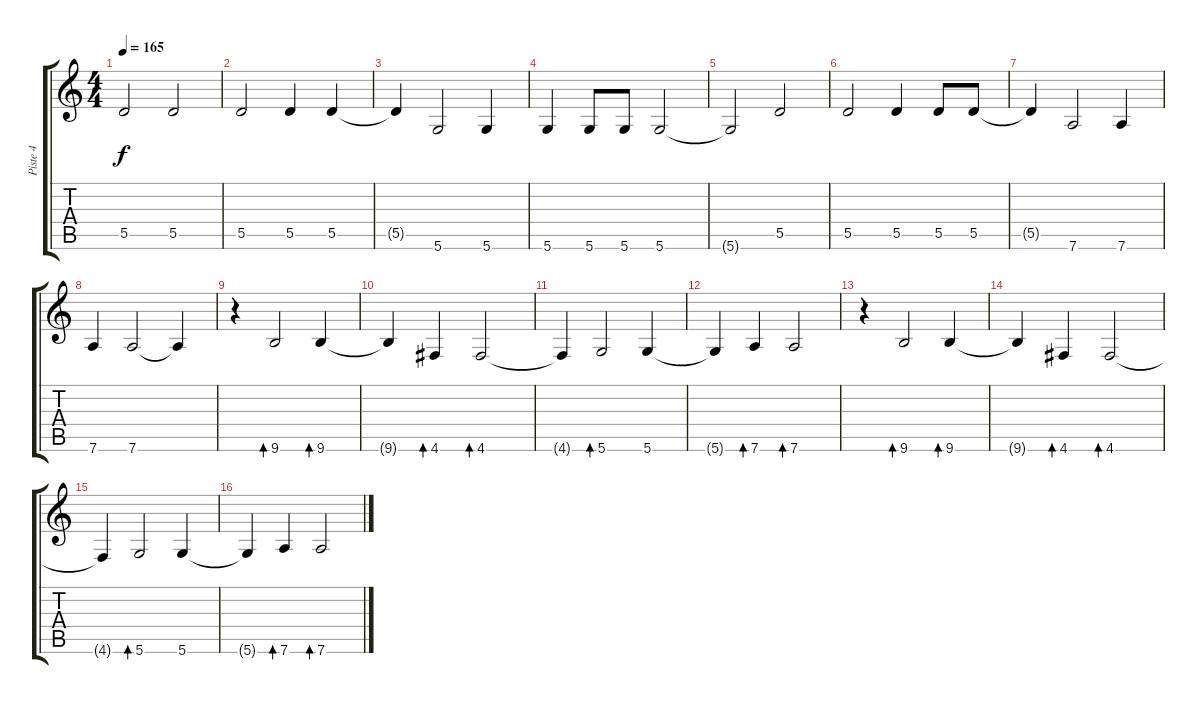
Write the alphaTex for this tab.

\track ("Piste 4" "Piste 4") {instrument electricbassfinger}
\staff {score tabs}
\tuning (E4 D4 A3 D3 A2 D2) {hide}
\ts (4 4)
\tempo 165
\clef g2
\ks c
5.5.2{dy f} 5.5.2 |
5.5.2 5.5.4 5.5.4 |
5.5{t}.4 5.6.2 5.6.4 |
5.6.4 5.6.8 5.6.8 5.6.2 |
5.6{t}.2 5.5.2 |
5.5.2 5.5.4 5.5.8 5.5.8 |
5.5{t}.4 7.6.2 7.6.4 |
7.6.4 7.6.2 7.6{t}.4 |
r.4 9.6.2{bd 30} 9.6.4{bd 30} |
9.6{t}.4 4.6.4{bd 60} 4.6.2{bd 60} |
4.6{t}.4 5.6.2{bd 60} 5.6.4 |
5.6{t}.4 7.6.4{bd 60} 7.6.2{bd 60} |
r.4 9.6.2{bd 30} 9.6.4{bd 30} |
9.6{t}.4 4.6.4{bd 60} 4.6.2{bd 60} |
4.6{t}.4 5.6.2{bd 60} 5.6.4 |
5.6{t}.4 7.6.4{bd 60} 7.6.2{bd 60}
